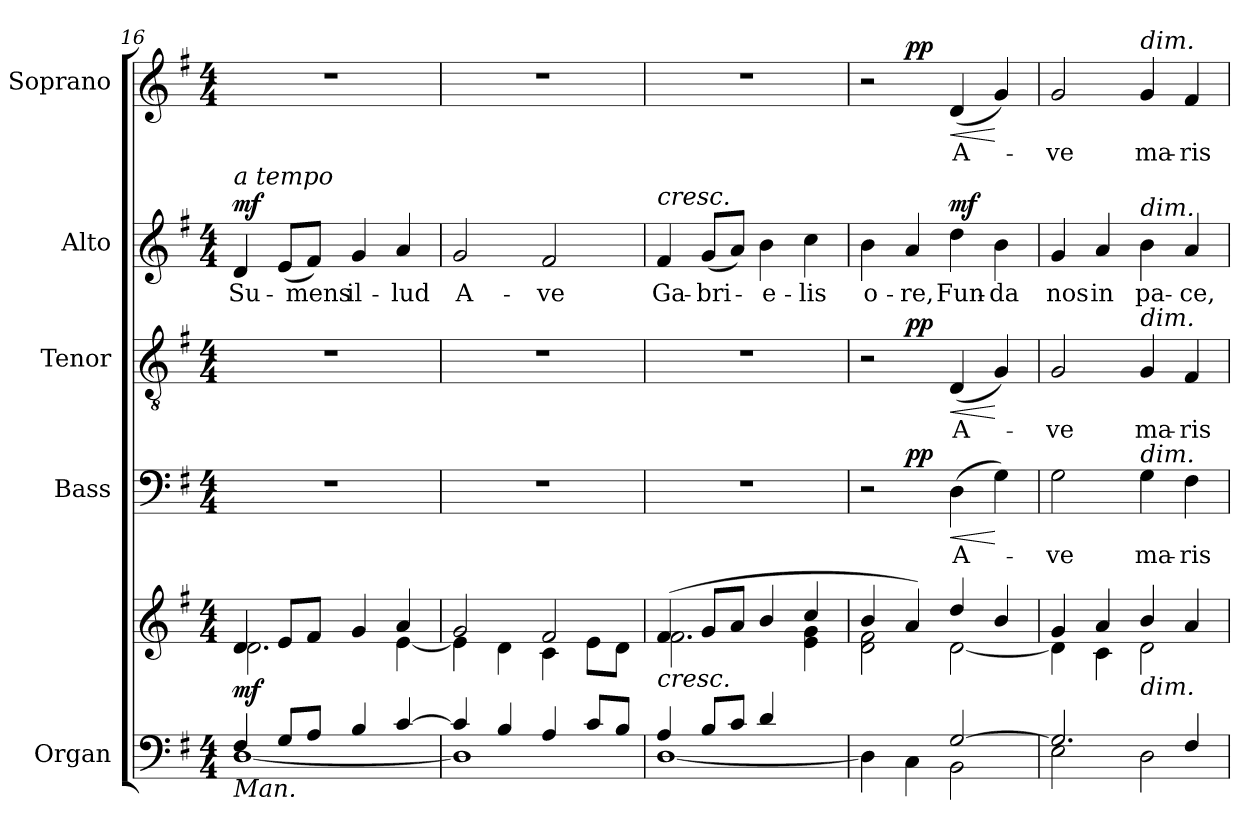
**kern	**kern	**dynam	**kern	**text	**dynam	**kern	**text	**dynam	**kern	**text	**dynam	**kern	**text	**dynam
*part5	*part5	*part5	*part4	*part4	*part4	*part3	*part3	*part3	*part2	*part2	*part2	*part1	*part1	*part1
*staff6	*staff5	*staff5/6	*staff4	*staff4	*staff4	*staff3	*staff3	*staff3	*staff2	*staff2	*staff2	*staff1	*staff1	*staff1
*I"Organ	*	*	*I"Bass	*	*	*I"Tenor	*	*	*I"Alto	*	*	*I"Soprano	*	*
*I'Org.	*	*	*I'B.	*	*	*I'T.	*	*	*I'A.	*	*	*I'S.	*	*
*clefF4	*clefG2	*	*clefF4	*	*	*clefGv2	*	*	*clefG2	*	*	*clefG2	*	*
*	*	*	*	*	*	*ITrd7c12	*	*	*	*	*	*	*	*
*k[f#]	*k[f#]	*	*k[f#]	*	*	*k[f#]	*	*	*k[f#]	*	*	*k[f#]	*	*
*G:	*G:	*	*G:	*	*	*G:	*	*	*G:	*	*	*G:	*	*
*M4/4	*M4/4	*	*M4/4	*	*	*M4/4	*	*	*M4/4	*	*	*M4/4	*	*
=16	=16	=16	=16	=16	=16	=16	=16	=16	=16	=16	=16	=16	=16	=16
*^	*^	*	*	*	*	*	*	*	*	*	*	*	*	*
!	!	!	!	!	!	!	!	!	!	!	!LO:TX:a:i:t=a tempo	!	!	!	!	!
!LO:TX:b:i:t=Man.	!	!	!	!	!	!	!	!	!	!	!	!	!	!	!	!
!	!	!	!	!	!	!	!	!	!	!	!	!LO:LY:b:color=#000000	!	!	!	!
4F#i/	[1Di	4di/	2.di\	mf	1r	.	.	1r	.	.	4di/	Su-	mf	1r	.	.
8Gi/L	.	8ei/L	.	.	.	.	.	.	.	.	(8ei/L	.	.	.	.	.
!	!	!	!	!	!	!	!	!	!	!	!	!LO:LY:b:color=#000000	!	!	!	!
8Ai/J	.	8f#i/J	.	.	.	.	.	.	.	.	8f#i/J)	-mens	.	.	.	.
!	!	!	!	!	!	!	!	!	!	!	!	!LO:LY:b:color=#000000	!	!	!	!
4Bi/	.	4gi/	.	.	.	.	.	.	.	.	4gi/	il-	.	.	.	.
!	!	!	!	!	!	!	!	!	!	!	!	!LO:LY:b:color=#000000	!	!	!	!
[4ci/	.	4ai/	[4ei\	.	.	.	.	.	.	.	4ai/	-lud	.	.	.	.
=17	=17	=17	=17	=17	=17	=17	=17	=17	=17	=17	=17	=17	=17	=17	=17	=17
!	!	!	!	!	!	!	!	!	!	!	!	!LO:LY:b:color=#000000	!	!	!	!
4ci/]	1Di]	2gi/	4ei\]	.	1r	.	.	1r	.	.	2gi/	A-	.	1r	.	.
4Bi/	.	.	4di\	.	.	.	.	.	.	.	.	.	.	.	.	.
!	!	!	!	!	!	!	!	!	!	!	!	!LO:LY:b:color=#000000	!	!	!	!
4Ai/	.	2f#i/	4ci\	.	.	.	.	.	.	.	2f#i/	-ve	.	.	.	.
8ci/L	.	.	8ei\L	.	.	.	.	.	.	.	.	.	.	.	.	.
8Bi/J	.	.	8di\J	.	.	.	.	.	.	.	.	.	.	.	.	.
=18	=18	=18	=18	=18	=18	=18	=18	=18	=18	=18	=18	=18	=18	=18	=18	=18
!	!	!	!	!	!	!	!	!	!	!	!LO:TX:a:i:t=cresc.	!	!	!	!	!
!	!	!LO:TX:b:i:t=cresc.	!	!	!	!	!	!	!	!	!	!	!	!	!	!
!	!	!	!	!	!	!	!	!	!	!	!	!LO:LY:b:color=#000000	!	!	!	!
4Ai/	[1Di	(4f#i/	2.f#i\	.	1r	.	.	1r	.	.	4f#i/	Ga-	.	1r	.	.
!	!	!	!	!	!	!	!	!	!	!	!	!LO:LY:b:color=#000000	!	!	!	!
8Bi/L	.	8gi/L	.	.	.	.	.	.	.	.	(8gi/L	-bri-	.	.	.	.
8ci/J	.	8ai/J	.	.	.	.	.	.	.	.	8ai/J)	.	.	.	.	.
!	!	!	!	!	!	!	!	!	!	!	!	!LO:LY:b:color=#000000	!	!	!	!
4di/	.	4bi/	.	.	.	.	.	.	.	.	4bi\	-e-	.	.	.	.
!	!	!	!	!	!	!	!	!	!	!	!	!LO:LY:b:color=#000000	!	!	!	!
4ryy	.	4cci/	4ei\ 4gi	.	.	.	.	.	.	.	4cci\	-lis	.	.	.	.
!!LO:LB:g=z
=19	=19	=19	=19	=19	=19	=19	=19	=19	=19	=19	=19	=19	=19	=19	=19	=19
*	*^	*	*	*	*	*	*	*	*	*	*	*	*	*	*	*
!	!	!	!	!	!	!	!	!	!	!	!	!	!LO:LY:b:color=#000000	!	!	!	!
*	*	*	*	*	*	*^	*	*	*^	*	*	*	*	*	*^	*	*
4ryy	4Di\]	4ryy	4bi/	2di\ 2f#i	.	2r	4ryy	.	.	2r	4ryy	.	.	4bi\	o-	.	2r	4ryy	.	.
!	!	!	!	!	!	!	!	!	!	!	!	!	!	!	!LO:LY:b:color=#000000	!	!	!	!	!
4ryy	4Ci\	4ryy	4ai/)	.	.	.	2.ryy	.	pp	.	2.ryy	.	pp	4ai/	-re,	.	.	2.ryy	.	pp
!	!	!	!	!	!	!	!	!LO:LY:b:color=#000000	!LO:HP:b	!	!	!	!	!	!	!	!	!	!	!
!	!	!	!	!	!	!	!	!	!	!	!	!LO:LY:b:color=#000000	!LO:HP:b	!	!	!	!	!	!	!
!	!	!	!	!	!	!	!	!	!	!	!	!	!	!	!LO:LY:b:color=#000000	!	!	!	!	!
!	!	!	!	!	!	!	!	!	!	!	!	!	!	!	!	!	!	!	!LO:LY:b:color=#000000	!LO:HP:b
[2Gi/	2BBi\	2ryy	4ddi/	[2di\	.	(4Di\	.	A-	<	(4DDi/	.	A-	<	4ddi\	Fun-	mf	(4di/	.	A-	<
!	!	!	!	!	!	!	!	!	!	!	!	!	!	!	!LO:LY:b:color=#000000	!	!	!	!	!
.	.	.	4bi/	.	.	4Gi\)	.	.	[	4GGi/)	.	.	[	4bi\	-da	.	4gi/)	.	.	[
*	*	*	*	*	*	*v	*v	*	*	*	*	*	*	*	*	*	*v	*v	*	*
*	*v	*v	*	*	*	*	*	*	*v	*v	*	*	*	*	*	*	*	*
=20	=20	=20	=20	=20	=20	=20	=20	=20	=20	=20	=20	=20	=20	=20	=20	=20
*	*	*	*	*	*^	*	*	*^	*	*	*	*	*	*^	*	*
!	!	!	!	!	!	!	!LO:LY:b:color=#000000	!	!	!	!	!	!	!	!	!	!	!	!
*	*	*	*	*	*v	*v	*	*	*	*	*	*	*	*	*	*v	*v	*	*
*	*	*	*	*	*	*	*	*v	*v	*	*	*	*	*	*	*	*
*	*	*	*	*	*^	*	*	*^	*	*	*	*	*	*^	*	*
!	!	!	!	!	!	!	!	!	!	!	!LO:LY:b:color=#000000	!	!	!	!	!	!	!	!
*	*	*	*	*	*v	*v	*	*	*	*	*	*	*	*	*	*v	*v	*	*
*	*	*	*	*	*	*	*	*v	*v	*	*	*	*	*	*	*	*
*	*	*	*	*	*^	*	*	*^	*	*	*	*	*	*^	*	*
!	!	!	!	!	!	!	!	!	!	!	!	!	!	!LO:LY:b:color=#000000	!	!	!	!	!
*	*	*	*	*	*v	*v	*	*	*	*	*	*	*	*	*	*v	*v	*	*
*	*	*	*	*	*	*	*	*v	*v	*	*	*	*	*	*	*	*
*	*	*	*	*	*^	*	*	*^	*	*	*	*	*	*^	*	*
!	!	!	!	!	!	!	!	!	!	!	!	!	!	!	!	!	!	!LO:LY:b:color=#000000	!
*	*	*	*	*	*v	*v	*	*	*	*	*	*	*	*	*	*v	*v	*	*
*	*	*	*	*	*	*	*	*v	*v	*	*	*	*	*	*	*	*
2.Gi/]	2Ei\	4gi/	4di\]	.	2Gi\	-ve	.	2GGi/	-ve	.	4gi/	nos	.	2gi/	-ve	.
!	!	!	!	!	!	!	!	!	!	!	!	!LO:LY:b:color=#000000	!	!	!	!
.	.	4ai/	4ci\	.	.	.	.	.	.	.	4ai/	in	.	.	.	.
!	!	!	!	!	!	!LO:LY:b:color=#000000	!	!	!	!	!	!	!	!	!	!
!	!	!	!	!	!	!	!	!	!LO:LY:b:color=#000000	!	!	!	!	!	!	!
!	!	!	!	!	!	!	!	!	!	!	!	!LO:LY:b:color=#000000	!	!	!	!
!	!	!	!	!	!	!	!	!	!	!	!	!	!	!LO:TX:a:i:t=dim.	!	!
!	!	!	!	!	!	!	!	!	!	!	!LO:TX:a:i:t=dim.	!	!	!	!	!
!	!	!	!	!	!	!	!	!LO:TX:a:i:t=dim.	!	!	!	!	!	!	!	!
!	!	!	!	!	!LO:TX:a:i:t=dim.	!	!	!	!	!	!	!	!	!	!	!
!	!	!LO:TX:b:i:t=dim.	!	!	!	!	!	!	!	!	!	!	!	!	!	!
!	!	!	!	!	!	!	!	!	!	!	!	!	!	!	!LO:LY:b:color=#000000	!
.	2Di\	4bi/	2di\	.	4Gi\	ma-	.	4GGi/	ma-	.	4bi\	pa-	.	4gi/	ma-	.
!	!	!	!	!	!	!LO:LY:b:color=#000000	!	!	!	!	!	!	!	!	!	!
!	!	!	!	!	!	!	!	!	!LO:LY:b:color=#000000	!	!	!	!	!	!	!
!	!	!	!	!	!	!	!	!	!	!	!	!LO:LY:b:color=#000000	!	!	!	!
!	!	!	!	!	!	!	!	!	!	!	!	!	!	!	!LO:LY:b:color=#000000	!
4F#i/	.	4ai/	.	.	4F#i\	-ris	.	4FF#i/	-ris	.	4ai/	-ce,	.	4f#i/	-ris	.
*v	*v	*	*	*	*	*	*	*	*	*	*	*	*	*	*	*
*	*v	*v	*	*	*	*	*	*	*	*	*	*	*	*	*
=	=	=	=	=	=	=	=	=	=	=	=	=	=	=
*-	*-	*-	*-	*-	*-	*-	*-	*-	*-	*-	*-	*-	*-	*-
